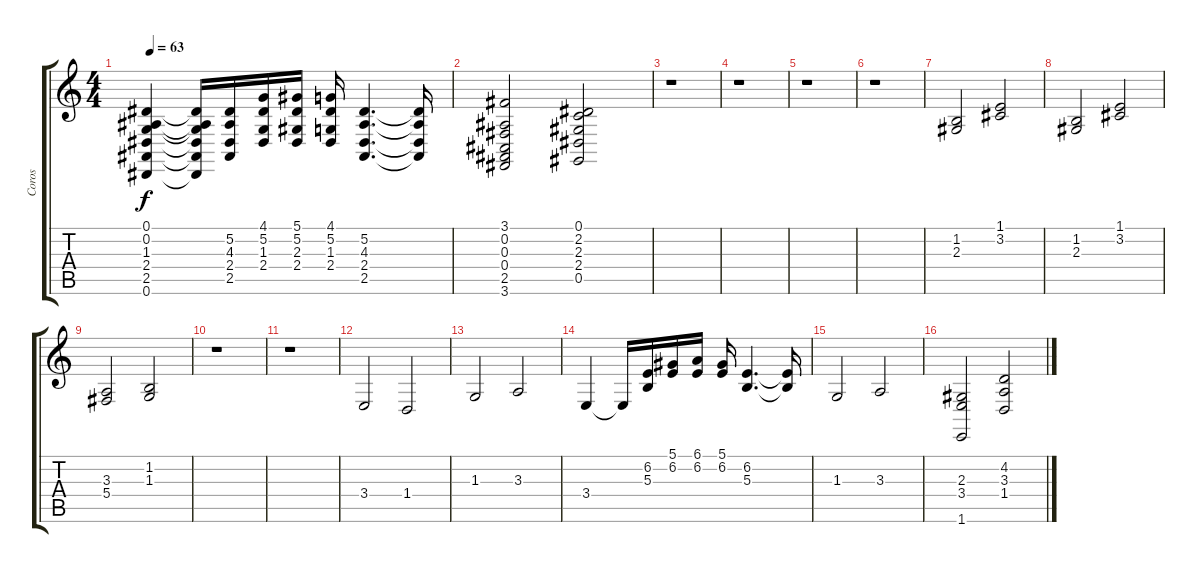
\track ("Coros" "Coros") {instrument choiraahs}
\staff {score tabs}
\tuning (Eb4 Bb3 Gb3 Db3 Ab2 Eb2) {hide}
\ts (4 4)
\tempo 63
\clef g2
\ks c
(0.1 0.2 1.3 2.4 2.5 0.6).4{dy f} (0.1{t} 0.2{t} 1.3{t} 2.4{t} 2.5{t} 0.6{t}).16 (5.2 4.3 2.4 2.5).16 (4.1 5.2 1.3 2.4).16 (5.1 5.2 2.3 2.4).16 (4.1 5.2 1.3 2.4).16 (5.2 4.3 2.4 2.5).4{d} (5.2{t} 4.3{t} 2.4{t} 2.5{t}).16 |
(3.1 0.2 0.3 0.4 2.5 3.6).2 (0.1 2.2 2.3 2.4 0.5).2 |
r.1 |
r.1 |
r.1 |
r.1 |
(1.2 2.3).2 (1.1 3.2).2 |
(1.2 2.3).2 (1.1 3.2).2 |
(3.3 5.4).2 (1.2 1.3).2 |
r.1 |
r.1 |
3.4.2 1.4.2 |
1.3.2{volume 9} 3.3.2 |
3.4.4 3.4{t}.16 (6.2 5.3).16 (5.1 6.2).16 (6.1 6.2).16 (5.1 6.2).16 (6.2 5.3).4{d} (6.2{t} 5.3{t}).16 |
1.3.2 3.3.2 |
(2.3 3.4 1.6).2 (4.2 3.3 1.4).2
